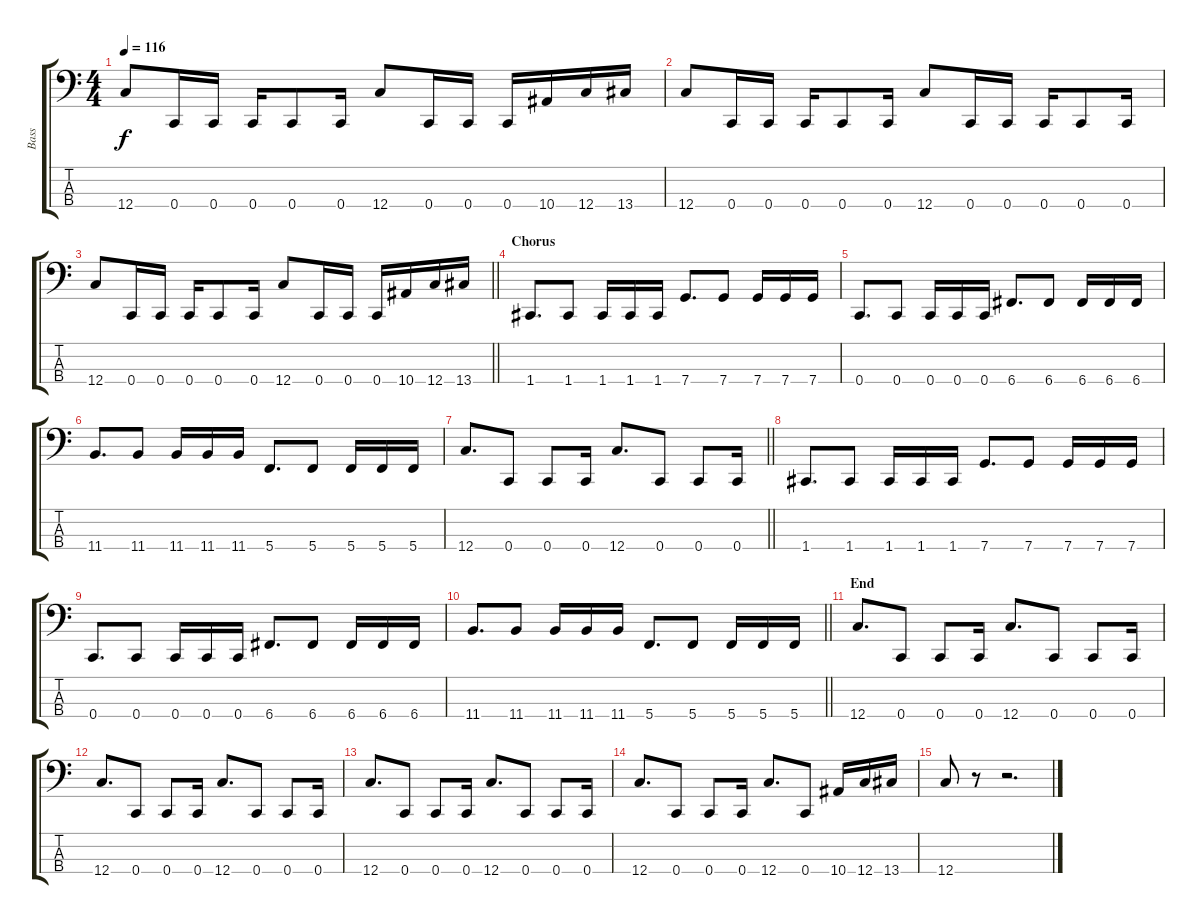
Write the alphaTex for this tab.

\track ("Bass" "Bass") {instrument electricbassfinger}
\staff {score tabs}
\tuning (F2 C2 G1 C1) {hide}
\ts (4 4)
\tempo 116
\clef f4
\ks c
12.4.8{dy f} 0.4.16 0.4.16 0.4.16 0.4.8 0.4.16 12.4.8 0.4.16 0.4.16 0.4.16 10.4.16 12.4.16 13.4.16 |
12.4.8 0.4.16 0.4.16 0.4.16 0.4.8 0.4.16 12.4.8 0.4.16 0.4.16 0.4.16 0.4.8 0.4.16 |
\barLineRight lightlight
12.4.8 0.4.16 0.4.16 0.4.16 0.4.8 0.4.16 12.4.8 0.4.16 0.4.16 0.4.16 10.4.16 12.4.16 13.4.16 |
\section ("" "Chorus")
1.4.8{d volume 16} 1.4.8 1.4.16 1.4.16 1.4.16 7.4.8{d} 7.4.8 7.4.16 7.4.16 7.4.16 |
0.4.8{d} 0.4.8 0.4.16 0.4.16 0.4.16 6.4.8{d} 6.4.8 6.4.16 6.4.16 6.4.16 |
11.4.8{d} 11.4.8 11.4.16 11.4.16 11.4.16 5.4.8{d} 5.4.8 5.4.16 5.4.16 5.4.16 |
\barLineRight lightlight
12.4.8{d} 0.4.8 0.4.8 0.4.16 12.4.8{d} 0.4.8 0.4.8 0.4.16 |
\section ("" "")
1.4.8{d} 1.4.8 1.4.16 1.4.16 1.4.16 7.4.8{d} 7.4.8 7.4.16 7.4.16 7.4.16 |
0.4.8{d} 0.4.8 0.4.16 0.4.16 0.4.16 6.4.8{d} 6.4.8 6.4.16 6.4.16 6.4.16 |
\barLineRight lightlight
11.4.8{d} 11.4.8 11.4.16 11.4.16 11.4.16 5.4.8{d} 5.4.8 5.4.16 5.4.16 5.4.16 |
\section ("" "End")
12.4.8{d} 0.4.8 0.4.8 0.4.16 12.4.8{d} 0.4.8 0.4.8 0.4.16 |
12.4.8{d} 0.4.8 0.4.8 0.4.16 12.4.8{d} 0.4.8 0.4.8 0.4.16 |
12.4.8{d} 0.4.8 0.4.8 0.4.16 12.4.8{d} 0.4.8 0.4.8 0.4.16 |
12.4.8{d} 0.4.8 0.4.8 0.4.16 12.4.8{d} 0.4.8 10.4.16 12.4.16 13.4.16 |
12.4.8 r.8 r.2{d}
